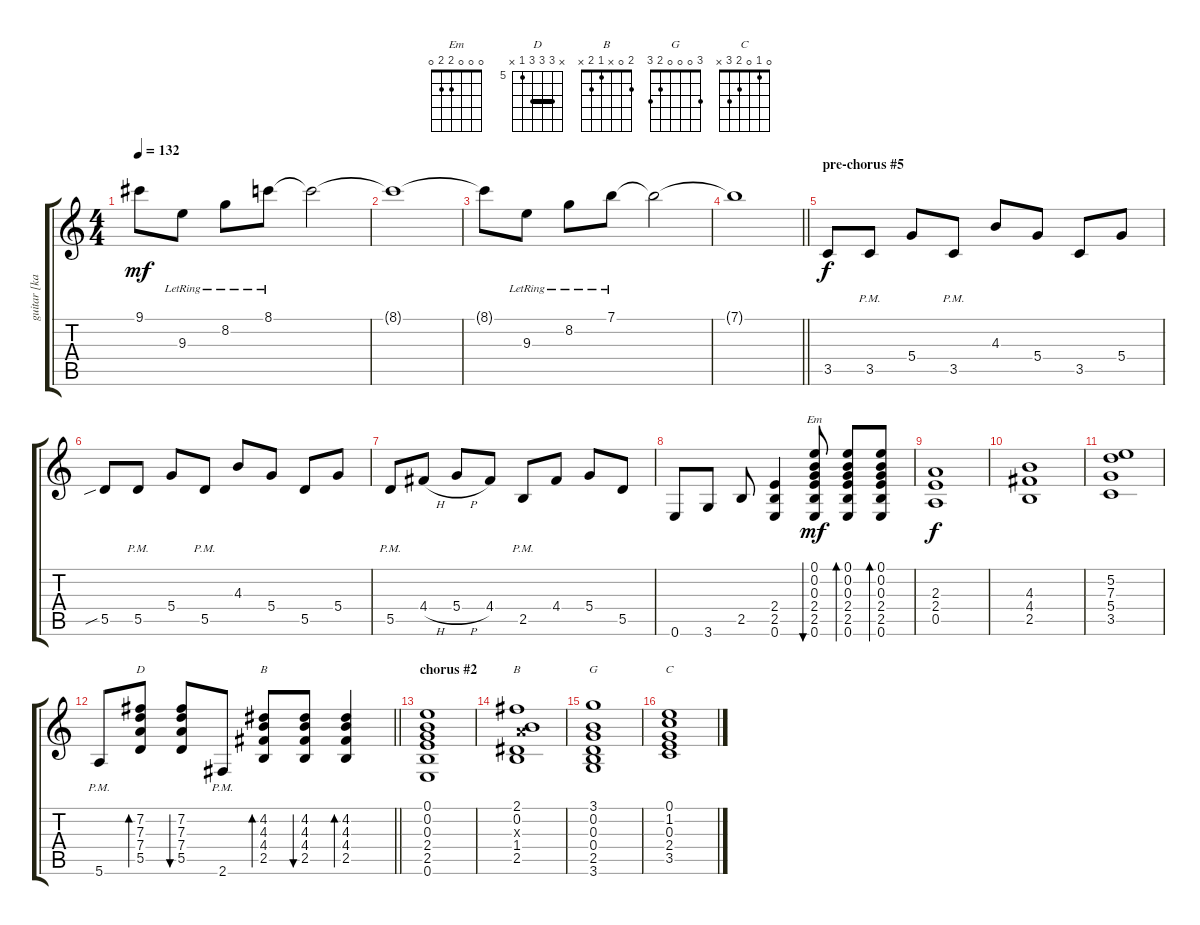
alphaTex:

\track ("guitar [karukan]" "guitar [ka") {instrument overdrivenguitar}
\staff {score tabs}
\tuning (E4 B3 G3 D3 A2 E2) {hide}
\chord ("Em" 0 0 0 2 2 0)
\chord ("D" x 7 7 7 5 x) {firstfret 5 barre 7}
\chord ("B" x 4 4 4 2 x) {barre 4}
\chord ("B" 2 0 x 1 2 x)
\chord ("G" 3 0 0 0 2 3)
\chord ("C" 0 1 0 2 3 x)
\ts (4 4)
\tempo 132
\clef g2
\ks c
9.1{t}.8{dy mf} 9.3{lr}.8 8.2{lr}.8 8.1{lr}.8 8.1{t}.2 |
8.1{t}.1 |
8.1{t}.8 9.3{lr}.8 8.2{lr}.8 7.1{lr}.8 7.1{t}.2 |
\barLineRight lightlight
7.1{t}.1 |
\section ("" "pre-chorus #5")
3.5.8{dy f instrument overdrivenguitar} 3.5{pm}.8 5.4.8 3.5{pm}.8 4.3.8 5.4.8 3.5.8 5.4.8 |
5.5{sib}.8 5.5{pm}.8 5.4.8 5.5{pm}.8 4.3.8 5.4.8 5.5.8 5.4.8 |
5.5{pm}.8 4.4{h}.8 5.4{h}.8 4.4.8 2.5{pm}.8 4.4.8 5.4.8 5.5.8 |
0.6.8 3.6.8 2.5.8 (2.4 2.5 0.6).4 (0.1 0.2 0.3 2.4 2.5 0.6).8{bu 60 ch "Em" dy mf} (0.1 0.2 0.3 2.4 2.5 0.6).8{bd 60} (0.1 0.2 0.3 2.4 2.5 0.6).8{bd 60} |
(2.3 2.4 0.5).1{dy f} |
(4.3 4.4 2.5).1 |
(5.2 7.3 5.4 3.5).1 |
\barLineRight lightlight
5.6{pm}.8 (7.2 7.3 7.4 5.5).8{bd 60 ch "D"} (7.2 7.3 7.4 5.5).8{bu 60} 2.6{pm}.8 (4.2 4.3 4.4 2.5).8{bd 60 ch "B"} (4.2 4.3 4.4 2.5).8{bu 60} (4.2 4.3 4.4 2.5).4{bd 60} |
\section ("" "chorus #2")
(0.1 0.2 0.3 2.4 2.5 0.6).1 |
(2.1 0.2 2.3{x} 1.4 2.5).1{ch "B"} |
(3.1 0.2 0.3 0.4 2.5 3.6).1{ch "G"} |
(0.1 1.2 0.3 2.4 3.5).1{ch "C"}
